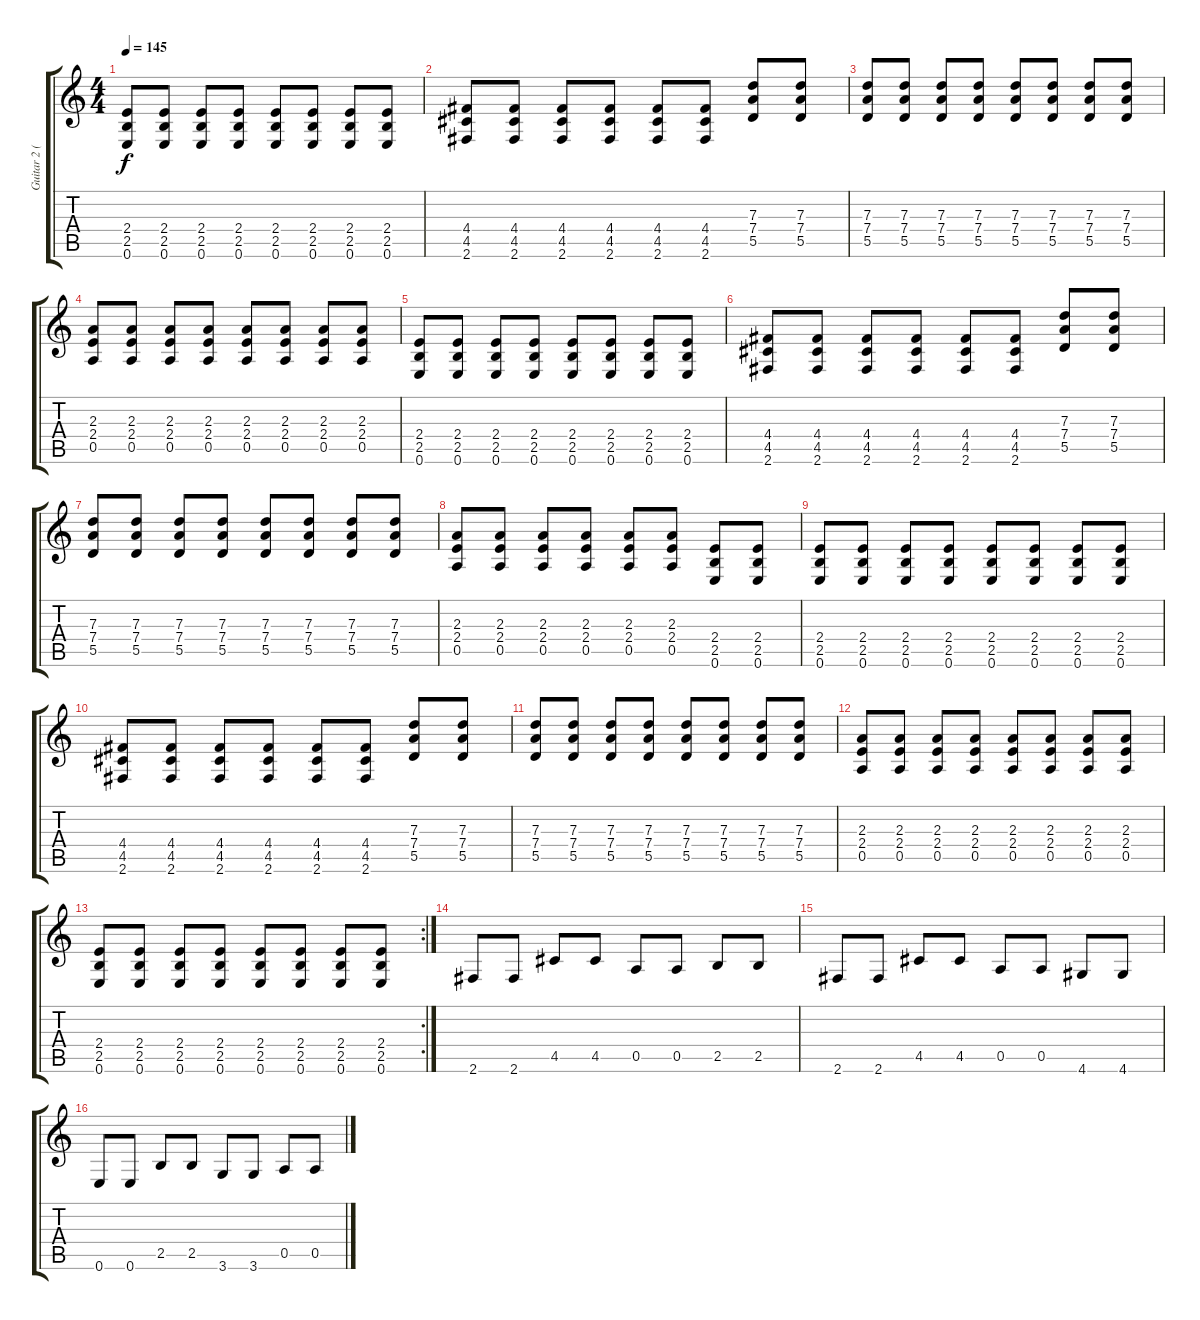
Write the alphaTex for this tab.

\track ("Guitar 2 (Rhythm)" "Guitar 2 (") {instrument distortionguitar}
\staff {score tabs}
\tuning (E4 B3 G3 D3 A2 E2) {hide}
\ts (4 4)
\tempo 145
\clef g2
\ks c
(2.4 2.5 0.6).8{dy f} (2.4 2.5 0.6).8 (2.4 2.5 0.6).8 (2.4 2.5 0.6).8 (2.4 2.5 0.6).8 (2.4 2.5 0.6).8 (2.4 2.5 0.6).8 (2.4 2.5 0.6).8 |
(4.4 4.5 2.6).8 (4.4 4.5 2.6).8 (4.4 4.5 2.6).8 (4.4 4.5 2.6).8 (4.4 4.5 2.6).8 (4.4 4.5 2.6).8 (7.3 7.4 5.5).8 (7.3 7.4 5.5).8 |
(7.3 7.4 5.5).8 (7.3 7.4 5.5).8 (7.3 7.4 5.5).8 (7.3 7.4 5.5).8 (7.3 7.4 5.5).8 (7.3 7.4 5.5).8 (7.3 7.4 5.5).8 (7.3 7.4 5.5).8 |
(2.3 2.4 0.5).8 (2.3 2.4 0.5).8 (2.3 2.4 0.5).8 (2.3 2.4 0.5).8 (2.3 2.4 0.5).8 (2.3 2.4 0.5).8 (2.3 2.4 0.5).8 (2.3 2.4 0.5).8 |
(2.4 2.5 0.6).8 (2.4 2.5 0.6).8 (2.4 2.5 0.6).8 (2.4 2.5 0.6).8 (2.4 2.5 0.6).8 (2.4 2.5 0.6).8 (2.4 2.5 0.6).8 (2.4 2.5 0.6).8 |
(4.4 4.5 2.6).8 (4.4 4.5 2.6).8 (4.4 4.5 2.6).8 (4.4 4.5 2.6).8 (4.4 4.5 2.6).8 (4.4 4.5 2.6).8 (7.3 7.4 5.5).8 (7.3 7.4 5.5).8 |
(7.3 7.4 5.5).8 (7.3 7.4 5.5).8 (7.3 7.4 5.5).8 (7.3 7.4 5.5).8 (7.3 7.4 5.5).8 (7.3 7.4 5.5).8 (7.3 7.4 5.5).8 (7.3 7.4 5.5).8 |
(2.3 2.4 0.5).8 (2.3 2.4 0.5).8 (2.3 2.4 0.5).8 (2.3 2.4 0.5).8 (2.3 2.4 0.5).8 (2.3 2.4 0.5).8 (2.4 2.5 0.6).8 (2.4 2.5 0.6).8 |
(2.4 2.5 0.6).8 (2.4 2.5 0.6).8 (2.4 2.5 0.6).8 (2.4 2.5 0.6).8 (2.4 2.5 0.6).8 (2.4 2.5 0.6).8 (2.4 2.5 0.6).8 (2.4 2.5 0.6).8 |
(4.4 4.5 2.6).8 (4.4 4.5 2.6).8 (4.4 4.5 2.6).8 (4.4 4.5 2.6).8 (4.4 4.5 2.6).8 (4.4 4.5 2.6).8 (7.3 7.4 5.5).8 (7.3 7.4 5.5).8 |
(7.3 7.4 5.5).8 (7.3 7.4 5.5).8 (7.3 7.4 5.5).8 (7.3 7.4 5.5).8 (7.3 7.4 5.5).8 (7.3 7.4 5.5).8 (7.3 7.4 5.5).8 (7.3 7.4 5.5).8 |
(2.3 2.4 0.5).8 (2.3 2.4 0.5).8 (2.3 2.4 0.5).8 (2.3 2.4 0.5).8 (2.3 2.4 0.5).8 (2.3 2.4 0.5).8 (2.3 2.4 0.5).8 (2.3 2.4 0.5).8 |
\rc 2
(2.4 2.5 0.6).8 (2.4 2.5 0.6).8 (2.4 2.5 0.6).8 (2.4 2.5 0.6).8 (2.4 2.5 0.6).8 (2.4 2.5 0.6).8 (2.4 2.5 0.6).8 (2.4 2.5 0.6).8 |
2.6.8 2.6.8 4.5.8 4.5.8 0.5.8 0.5.8 2.5.8 2.5.8 |
2.6.8 2.6.8 4.5.8 4.5.8 0.5.8 0.5.8 4.6.8 4.6.8 |
0.6.8 0.6.8 2.5.8 2.5.8 3.6.8 3.6.8 0.5.8 0.5.8
